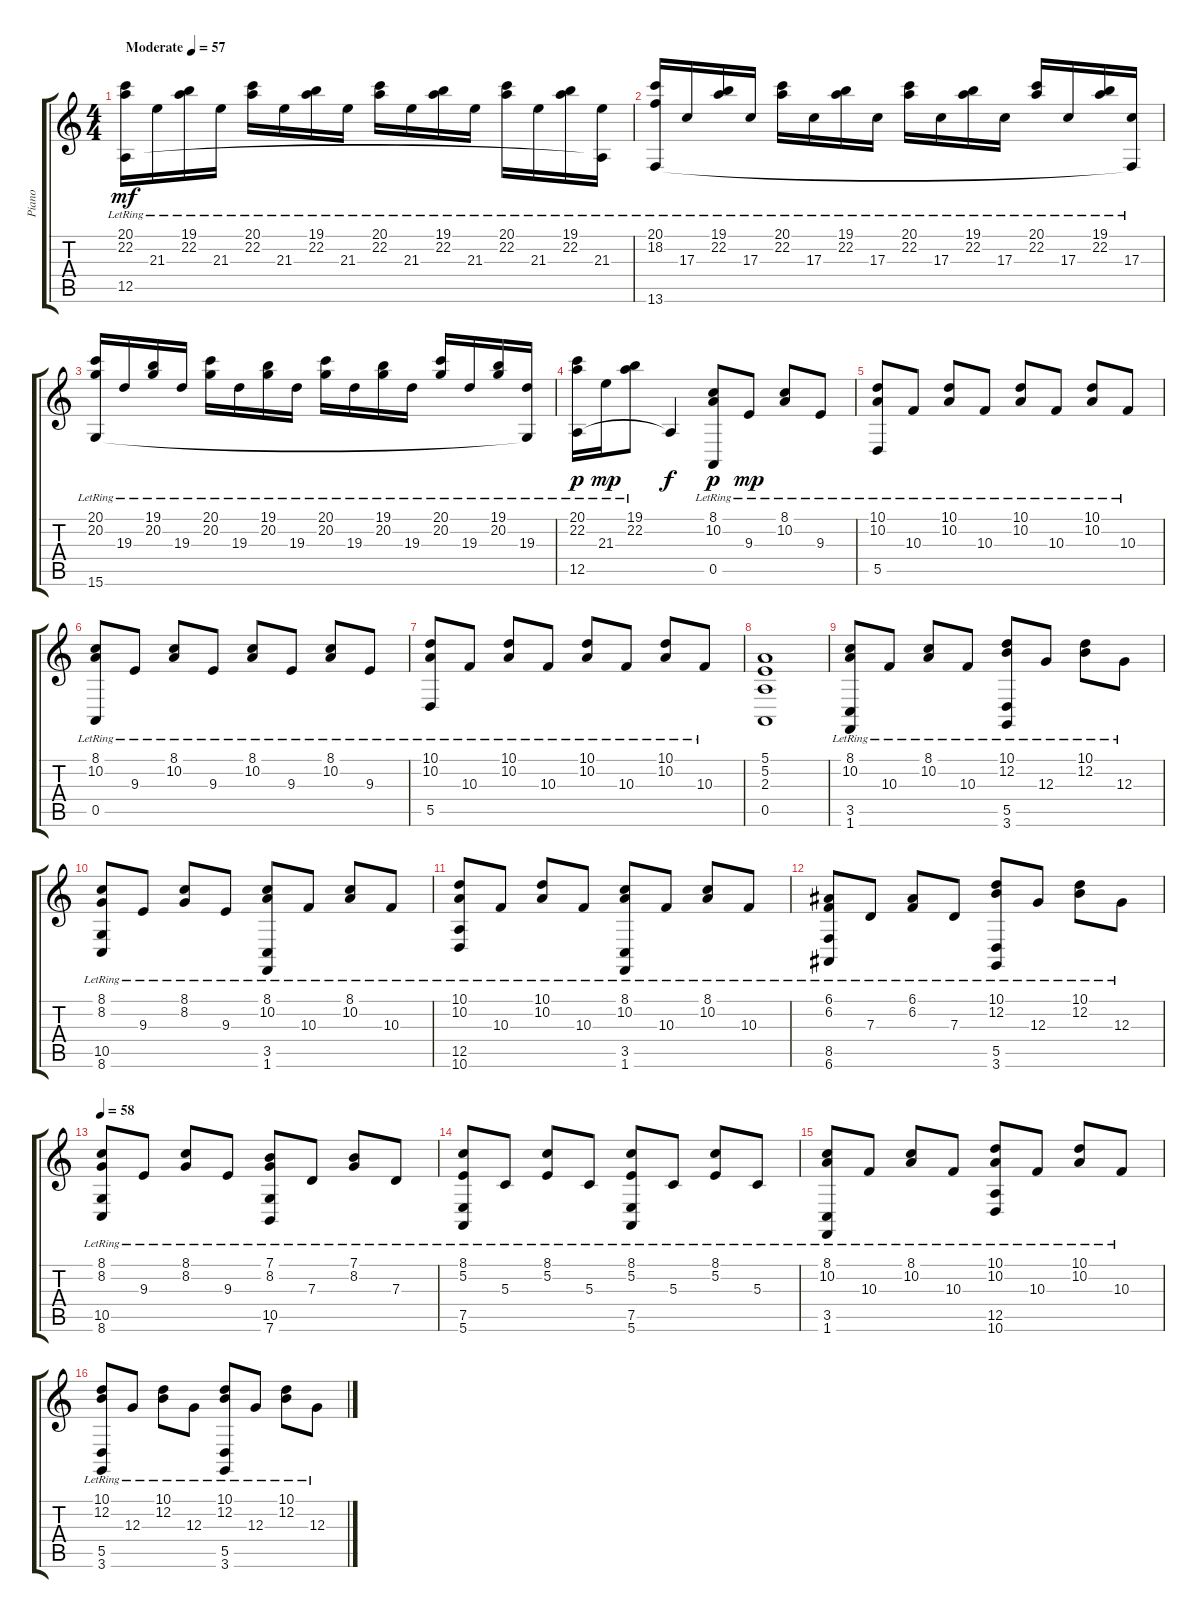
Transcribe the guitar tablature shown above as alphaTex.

\track ("Piano" "Piano") {instrument brightacousticpiano}
\staff {score tabs}
\tuning (E4 B3 G3 D3 A2 E2) {hide}
\ts (4 4)
\tempo (57 "Moderate")
\clef g2
\ks c
(20.1{lr} 22.2{lr} 12.5{lr}).16{dy mf instrument brightacousticpiano} 21.3{lr}.16 (19.1{lr} 22.2{lr}).16 21.3{lr}.16 (20.1{lr} 22.2{lr}).16 21.3{lr}.16 (19.1{lr} 22.2{lr}).16 21.3{lr}.16 (20.1{lr} 22.2{lr}).16 21.3{lr}.16 (19.1{lr} 22.2{lr}).16 21.3{lr}.16 (20.1{lr} 22.2{lr}).16 21.3{lr}.16 (19.1{lr} 22.2{lr}).16 (21.3{lr} 12.5{t}).16 |
(20.1{lr} 18.2 13.6{lr}).16 17.3{lr}.16 (19.1{lr} 22.2{lr}).16 17.3{lr}.16 (20.1{lr} 22.2{lr}).16 17.3{lr}.16 (19.1{lr} 22.2{lr}).16 17.3{lr}.16 (20.1{lr} 22.2{lr}).16 17.3{lr}.16 (19.1{lr} 22.2{lr}).16 17.3{lr}.16 (20.1{lr} 22.2{lr}).16 17.3{lr}.16 (19.1{lr} 22.2{lr}).16 (17.3{lr} 13.6{t}).16 |
(20.1{lr} 20.2{lr} 15.6{lr}).16 19.3{lr}.16 (19.1{lr} 20.2{lr}).16 19.3{lr}.16 (20.1{lr} 20.2{lr}).16 19.3{lr}.16 (19.1{lr} 20.2{lr}).16 19.3{lr}.16 (20.1{lr} 20.2{lr}).16 19.3{lr}.16 (19.1{lr} 20.2{lr}).16 19.3{lr}.16 (20.1{lr} 20.2{lr}).16 19.3{lr}.16 (19.1{lr} 20.2{lr}).16 (19.3{lr} 15.6{t}).16 |
(20.1{lr} 22.2{lr} 12.5{lr}).16{dy p} 21.3{lr}.16{dy mp} (19.1{lr} 22.2{lr}).8 12.5{t}.4{dy f} (8.1{lr} 10.2{lr} 0.5{lr}).8{dy p} 9.3{lr}.8{dy mp} (8.1{lr} 10.2{lr}).8 9.3{lr}.8 |
(10.1{lr} 10.2{lr} 5.5{lr}).8 10.3{lr}.8 (10.1{lr} 10.2{lr}).8 10.3{lr}.8 (10.1{lr} 10.2{lr}).8 10.3{lr}.8 (10.1{lr} 10.2{lr}).8 10.3{lr}.8 |
(8.1{lr} 10.2{lr} 0.5{lr}).8 9.3{lr}.8 (8.1{lr} 10.2{lr}).8 9.3{lr}.8 (8.1{lr} 10.2{lr}).8 9.3{lr}.8 (8.1{lr} 10.2{lr}).8 9.3{lr}.8 |
(10.1{lr} 10.2{lr} 5.5{lr}).8 10.3{lr}.8 (10.1{lr} 10.2{lr}).8 10.3{lr}.8 (10.1{lr} 10.2{lr}).8 10.3{lr}.8 (10.1{lr} 10.2{lr}).8 10.3{lr}.8 |
(5.1 5.2 2.3 0.5).1 |
(8.1{lr} 10.2{lr} 3.5{lr} 1.6{lr}).8 10.3{lr}.8 (8.1{lr} 10.2{lr}).8 10.3{lr}.8 (10.1{lr} 12.2{lr} 5.5{lr} 3.6{lr}).8 12.3{lr}.8 (10.1{lr} 12.2{lr}).8 12.3{lr}.8 |
(8.1{lr} 8.2{lr} 10.5{lr} 8.6{lr}).8 9.3{lr}.8 (8.1{lr} 8.2{lr}).8 9.3{lr}.8 (8.1{lr} 10.2{lr} 3.5{lr} 1.6{lr}).8 10.3{lr}.8 (8.1{lr} 10.2{lr}).8 10.3{lr}.8 |
(10.1{lr} 10.2{lr} 12.5{lr} 10.6{lr}).8 10.3{lr}.8 (10.1{lr} 10.2{lr}).8 10.3{lr}.8 (8.1{lr} 10.2{lr} 3.5{lr} 1.6{lr}).8 10.3{lr}.8 (8.1{lr} 10.2{lr}).8 10.3{lr}.8 |
(6.1{lr} 6.2{lr} 8.5{lr} 6.6{lr}).8 7.3{lr}.8 (6.1{lr} 6.2{lr}).8 7.3{lr}.8 (10.1{lr} 12.2{lr} 5.5{lr} 3.6{lr}).8 12.3{lr}.8 (10.1{lr} 12.2{lr}).8 12.3{lr}.8 |
\tempo 58
(8.1{lr} 8.2{lr} 10.5{lr} 8.6{lr}).8 9.3{lr}.8 (8.1{lr} 8.2{lr}).8 9.3{lr}.8 (7.1{lr} 8.2{lr} 10.5{lr} 7.6{lr}).8 7.3{lr}.8 (7.1{lr} 8.2{lr}).8 7.3{lr}.8 |
(8.1{lr} 5.2{lr} 7.5{lr} 5.6{lr}).8 5.3{lr}.8 (8.1{lr} 5.2{lr}).8 5.3{lr}.8 (8.1{lr} 5.2{lr} 7.5{lr} 5.6{lr}).8 5.3{lr}.8 (8.1{lr} 5.2{lr}).8 5.3{lr}.8 |
(8.1{lr} 10.2{lr} 3.5{lr} 1.6{lr}).8 10.3{lr}.8 (8.1{lr} 10.2{lr}).8 10.3{lr}.8 (10.1{lr} 10.2{lr} 12.5{lr} 10.6{lr}).8 10.3{lr}.8 (10.1{lr} 10.2{lr}).8 10.3{lr}.8 |
(10.1{lr} 12.2{lr} 5.5{lr} 3.6{lr}).8 12.3{lr}.8 (10.1{lr} 12.2{lr}).8 12.3{lr}.8 (10.1{lr} 12.2{lr} 5.5{lr} 3.6{lr}).8 12.3{lr}.8 (10.1{lr} 12.2{lr}).8 12.3{lr}.8
